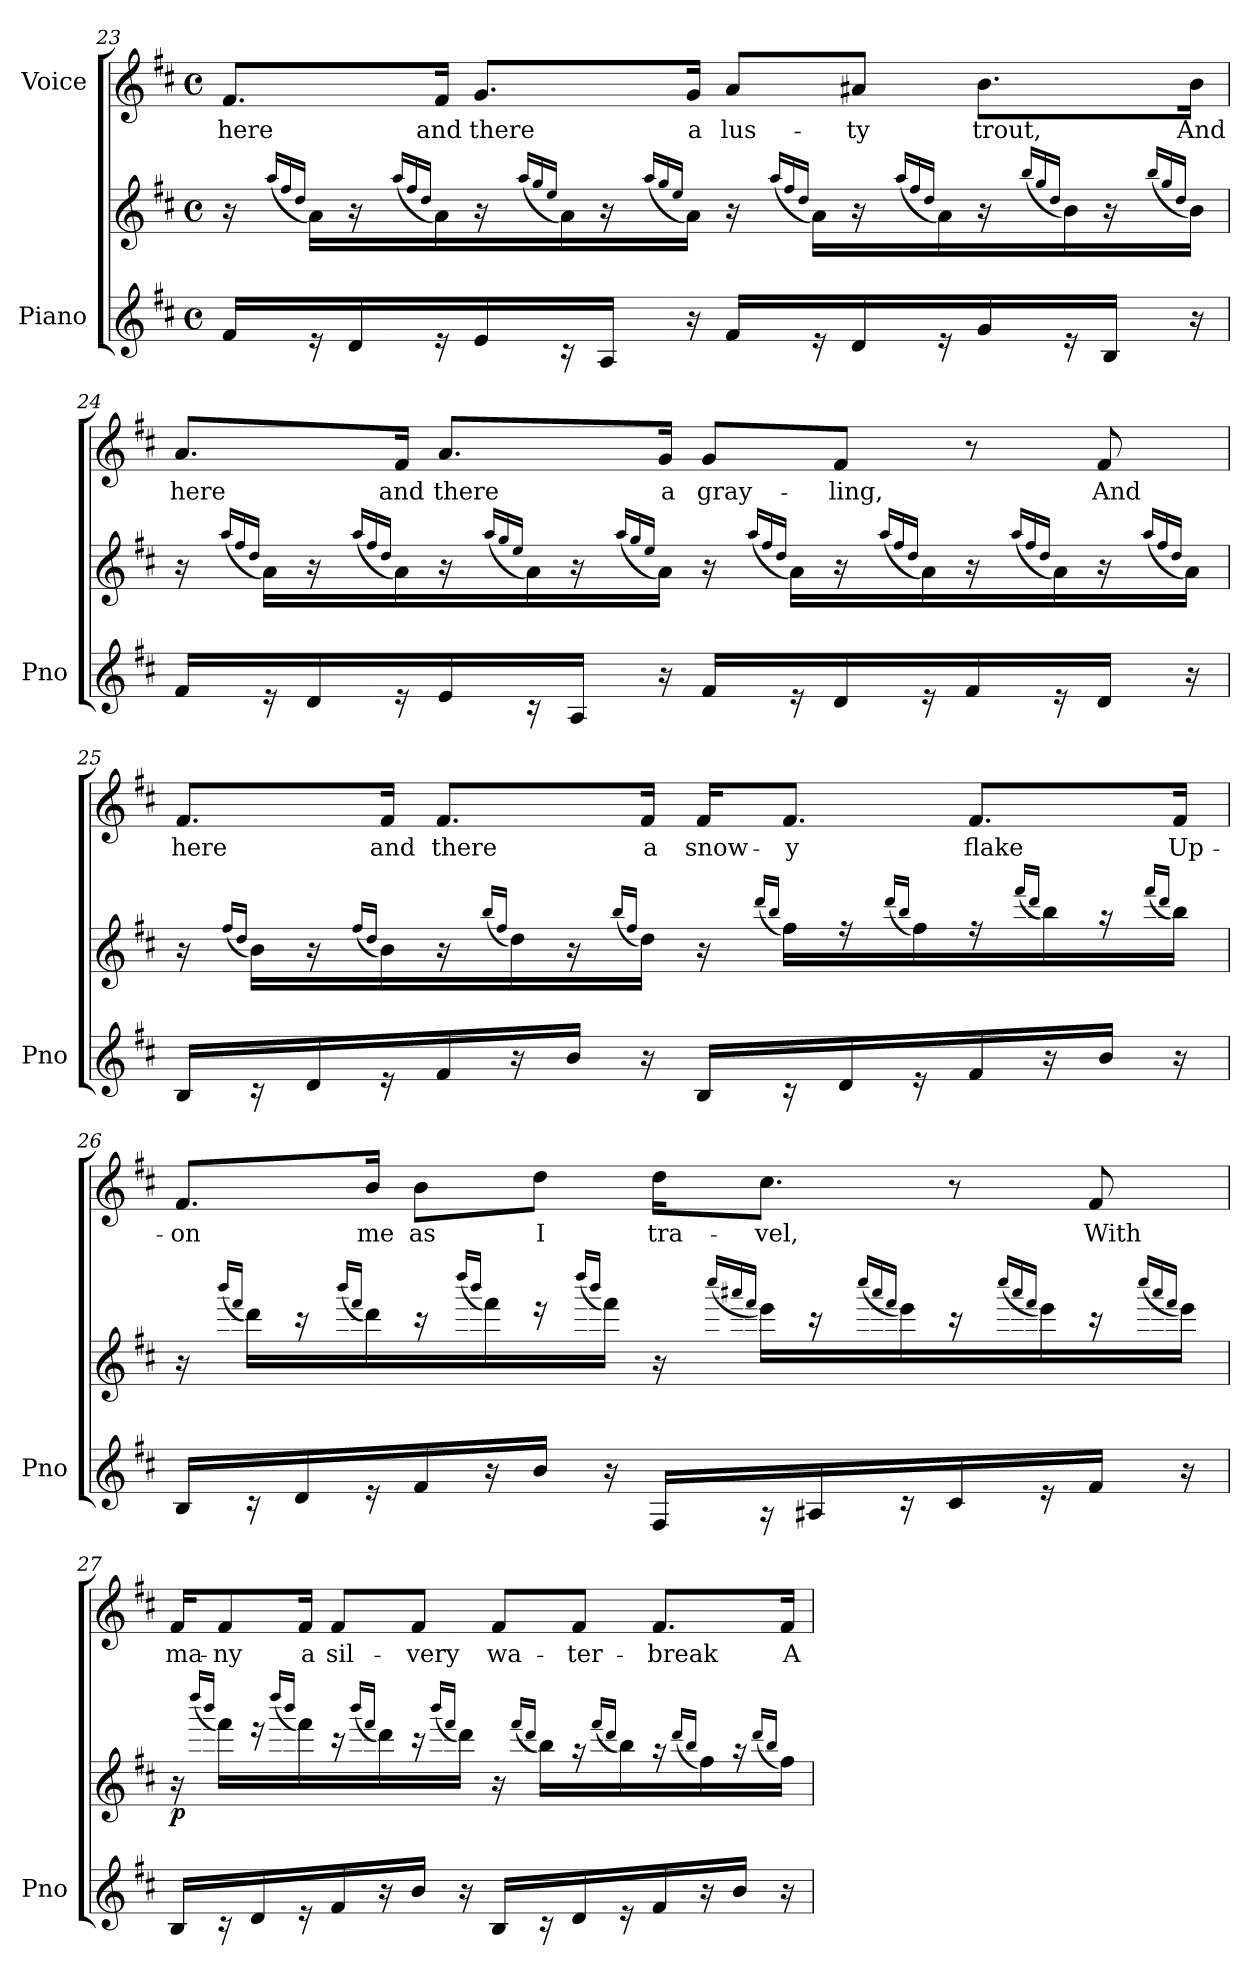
**kern	**kern	**dynam	**kern	**text
*part2	*part2	*part2	*part1	*part1
*staff3	*staff2	*staff2/3	*staff1	*staff1
*I"Piano	*	*	*I"Voice	*
*I'Pno	*	*	*	*
!!LO:LB:g=z
*clefG2	*clefG2	*	*clefG2	*
*k[f#c#]	*k[f#c#]	*	*k[f#c#]	*
*M4/4	*M4/4	*	*M4/4	*
*met(c)	*met(c)	*	*met(c)	*
=23	=23	=23	=23	=23
!	!	!	!	!LO:LY:b
16f#/LL	16r	.	8.f#/L	here
.	(<16qaa/LL	.	.	.
.	16qff#/	.	.	.
.	16qdd/JJ	.	.	.
16r	16a\LL)	.	.	.
16d/	16r	.	.	.
.	(<16qaa/LL	.	.	.
.	16qff#/	.	.	.
.	16qdd/JJ	.	.	.
!	!	!	!	!LO:LY:b
16r	16a\)	.	16f#/Jk	and
!	!	!	!	!LO:LY:b
16e/	16r	.	8.g/L	there
.	(<16qaa/LL	.	.	.
.	16qgg/	.	.	.
.	16qee/JJ	.	.	.
16r	16a\)	.	.	.
16A/JJ	16r	.	.	.
.	(<16qaa/LL	.	.	.
.	16qgg/	.	.	.
.	16qee/JJ	.	.	.
!	!	!	!	!LO:LY:b
16r	16a\JJ)	.	16g/Jk	a
!	!	!	!	!LO:LY:b
16f#/LL	16r	.	8a/L	lus-
.	(<16qaa/LL	.	.	.
.	16qff#/	.	.	.
.	16qdd/JJ	.	.	.
16r	16a\LL)	.	.	.
!	!	!	!	!LO:LY:b
16d/	16r	.	8a#X/J	-ty
.	(<16qaa/LL	.	.	.
.	16qff#/	.	.	.
.	16qdd/JJ	.	.	.
16r	16a\)	.	.	.
!	!	!	!	!LO:LY:b
16g/	16r	.	8.b\L	trout,
.	(<16qbb/LL	.	.	.
.	16qgg/	.	.	.
.	16qdd/JJ	.	.	.
16r	16b\)	.	.	.
16B/JJ	16r	.	.	.
.	(<16qbb/LL	.	.	.
.	16qgg/	.	.	.
.	16qdd/JJ	.	.	.
!	!	!	!	!LO:LY:b
16r	16b\JJ)	.	16b\Jk	And
=24	=24	=24	=24	=24
!	!	!	!	!LO:LY:b
16f#/LL	16r	.	8.a/L	here
.	(<16qaa/LL	.	.	.
.	16qff#/	.	.	.
.	16qdd/JJ	.	.	.
16r	16a\LL)	.	.	.
16d/	16r	.	.	.
.	(<16qaa/LL	.	.	.
.	16qff#/	.	.	.
.	16qdd/JJ	.	.	.
!	!	!	!	!LO:LY:b
16r	16a\)	.	16f#/Jk	and
!	!	!	!	!LO:LY:b
16e/	16r	.	8.a/L	there
.	(<16qaa/LL	.	.	.
.	16qgg/	.	.	.
.	16qee/JJ	.	.	.
16r	16a\)	.	.	.
16A/JJ	16r	.	.	.
.	(<16qaa/LL	.	.	.
.	16qgg/	.	.	.
.	16qee/JJ	.	.	.
!	!	!	!	!LO:LY:b
16r	16a\JJ)	.	16g/Jk	a
!	!	!	!	!LO:LY:b
16f#/LL	16r	.	8g/L	gray-
.	(<16qaa/LL	.	.	.
.	16qff#/	.	.	.
.	16qdd/JJ	.	.	.
16r	16a\LL)	.	.	.
!	!	!	!	!LO:LY:b
16d/	16r	.	8f#/J	-ling,
.	(<16qaa/LL	.	.	.
.	16qff#/	.	.	.
.	16qdd/JJ	.	.	.
16r	16a\)	.	.	.
16f#/	16r	.	8r	.
.	(<16qaa/LL	.	.	.
.	16qff#/	.	.	.
.	16qdd/JJ	.	.	.
16r	16a\)	.	.	.
!	!	!	!	!LO:LY:b
16d/JJ	16r	.	8f#/	And
.	(<16qaa/LL	.	.	.
.	16qff#/	.	.	.
.	16qdd/JJ	.	.	.
16r	16a\JJ)	.	.	.
!!LO:LB:g=z
=25	=25	=25	=25	=25
!	!	!	!	!LO:LY:b
16B/LL	16r	.	8.f#/L	here
.	(<16qff#/LL	.	.	.
.	16qdd/JJ	.	.	.
16r	16b\LL)	.	.	.
16d/	16r	.	.	.
.	(<16qff#/LL	.	.	.
.	16qdd/JJ	.	.	.
!	!	!	!	!LO:LY:b
16r	16b\)	.	16f#/Jk	and
!	!	!	!	!LO:LY:b
16f#/	16r	.	8.f#/L	there
.	(<16qbb/LL	.	.	.
.	16qff#/JJ	.	.	.
16r	16dd\)	.	.	.
16b/JJ	16r	.	.	.
.	(<16qbb/LL	.	.	.
.	16qff#/JJ	.	.	.
!	!	!	!	!LO:LY:b
16r	16dd\JJ)	.	16f#/Jk	a
!	!	!	!	!LO:LY:b
16B/LL	16r	.	16f#/KL	snow-
.	(<16qddd/LL	.	.	.
.	16qbb/JJ	.	.	.
!	!	!	!	!LO:LY:b
16r	16ff#\LL)	.	8.f#/J	-y
16d/	16r	.	.	.
.	(<16qddd/LL	.	.	.
.	16qbb/JJ	.	.	.
16r	16ff#\)	.	.	.
!	!	!	!	!LO:LY:b
16f#/	16r	.	8.f#/L	flake
.	(<16qfff#/LL	.	.	.
.	16qddd/JJ	.	.	.
16r	16bb\)	.	.	.
16b/JJ	16r	.	.	.
.	(<16qfff#/LL	.	.	.
.	16qddd/JJ	.	.	.
!	!	!	!	!LO:LY:b
16r	16bb\JJ)	.	16f#/Jk	Up-
=26	=26	=26	=26	=26
!	!	!	!	!LO:LY:b
16B/LL	16r	.	8.f#/L	-on
.	(<16qbbb/LL	.	.	.
.	16qfff#/JJ	.	.	.
16r	16ddd\LL)	.	.	.
16d/	16r	.	.	.
.	(<16qbbb/LL	.	.	.
.	16qfff#/JJ	.	.	.
!	!	!	!	!LO:LY:b
16r	16ddd\)	.	16b/Jk	me
!	!	!	!	!LO:LY:b
16f#/	16r	.	8b\L	as
.	(<16qdddd/LL	.	.	.
.	16qbbb/JJ	.	.	.
16r	16fff#\)	.	.	.
!	!	!	!	!LO:LY:b
16b/JJ	16r	.	8dd\J	I
.	(<16qdddd/LL	.	.	.
.	16qbbb/JJ	.	.	.
16r	16fff#\JJ)	.	.	.
!	!	!	!	!LO:LY:b
16F#/LL	16r	.	16dd\KL	tra-
.	(<16qcccc#/LL	.	.	.
.	16qaaa#X/	.	.	.
.	16qfff#/JJ	.	.	.
!	!	!	!	!LO:LY:b
16r	16eee\LL)	.	8.cc#\J	-vel,
16A#X/	16r	.	.	.
.	(<16qcccc#/LL	.	.	.
.	16qaaa#/	.	.	.
.	16qfff#/JJ	.	.	.
16r	16eee\)	.	.	.
16c#/	16r	.	8r	.
.	(<16qcccc#/LL	.	.	.
.	16qaaa#/	.	.	.
.	16qfff#/JJ	.	.	.
16r	16eee\)	.	.	.
!	!	!	!	!LO:LY:b
16f#/JJ	16r	.	8f#/	With
.	(<16qcccc#/LL	.	.	.
.	16qaaa#/	.	.	.
.	16qfff#/JJ	.	.	.
16r	16eee\JJ)	.	.	.
!!LO:LB:g=z
=27	=27	=27	=27	=27
!	!	!LO:DY:b	!	!LO:LY:b
16B/LL	16r	p	16f#/KL	ma-
.	(<16qdddd/LL	.	.	.
.	16qbbb/JJ	.	.	.
!	!	!	!	!LO:LY:b
16r	16fff#\LL)	.	8f#/	-ny
16d/	16r	.	.	.
.	(<16qdddd/LL	.	.	.
.	16qbbb/JJ	.	.	.
!	!	!	!	!LO:LY:b
16r	16fff#\)	.	16f#/Jk	a
!	!	!	!	!LO:LY:b
16f#/	16r	.	8f#/L	sil-
.	(<16qbbb/LL	.	.	.
.	16qfff#/JJ	.	.	.
16r	16ddd\)	.	.	.
!	!	!	!	!LO:LY:b
16b/JJ	16r	.	8f#/J	-very
.	(<16qbbb/LL	.	.	.
.	16qfff#/JJ	.	.	.
16r	16ddd\JJ)	.	.	.
!	!	!	!	!LO:LY:b
16B/LL	16r	.	8f#/L	wa-
.	(<16qfff#/LL	.	.	.
.	16qddd/JJ	.	.	.
16r	16bb\LL)	.	.	.
!	!	!	!	!LO:LY:b
16d/	16r	.	8f#/J	-ter-
.	(<16qfff#/LL	.	.	.
.	16qddd/JJ	.	.	.
16r	16bb\)	.	.	.
!	!	!	!	!LO:LY:b
16f#/	16r	.	8.f#/L	-break
.	(<16qddd/LL	.	.	.
.	16qbb/JJ	.	.	.
16r	16ff#\)	.	.	.
16b/JJ	16r	.	.	.
.	(<16qddd/LL	.	.	.
.	16qbb/JJ	.	.	.
!	!	!	!	!LO:LY:b
16r	16ff#\JJ)	.	16f#/Jk	A-
=	=	=	=	=
*-	*-	*-	*-	*-
